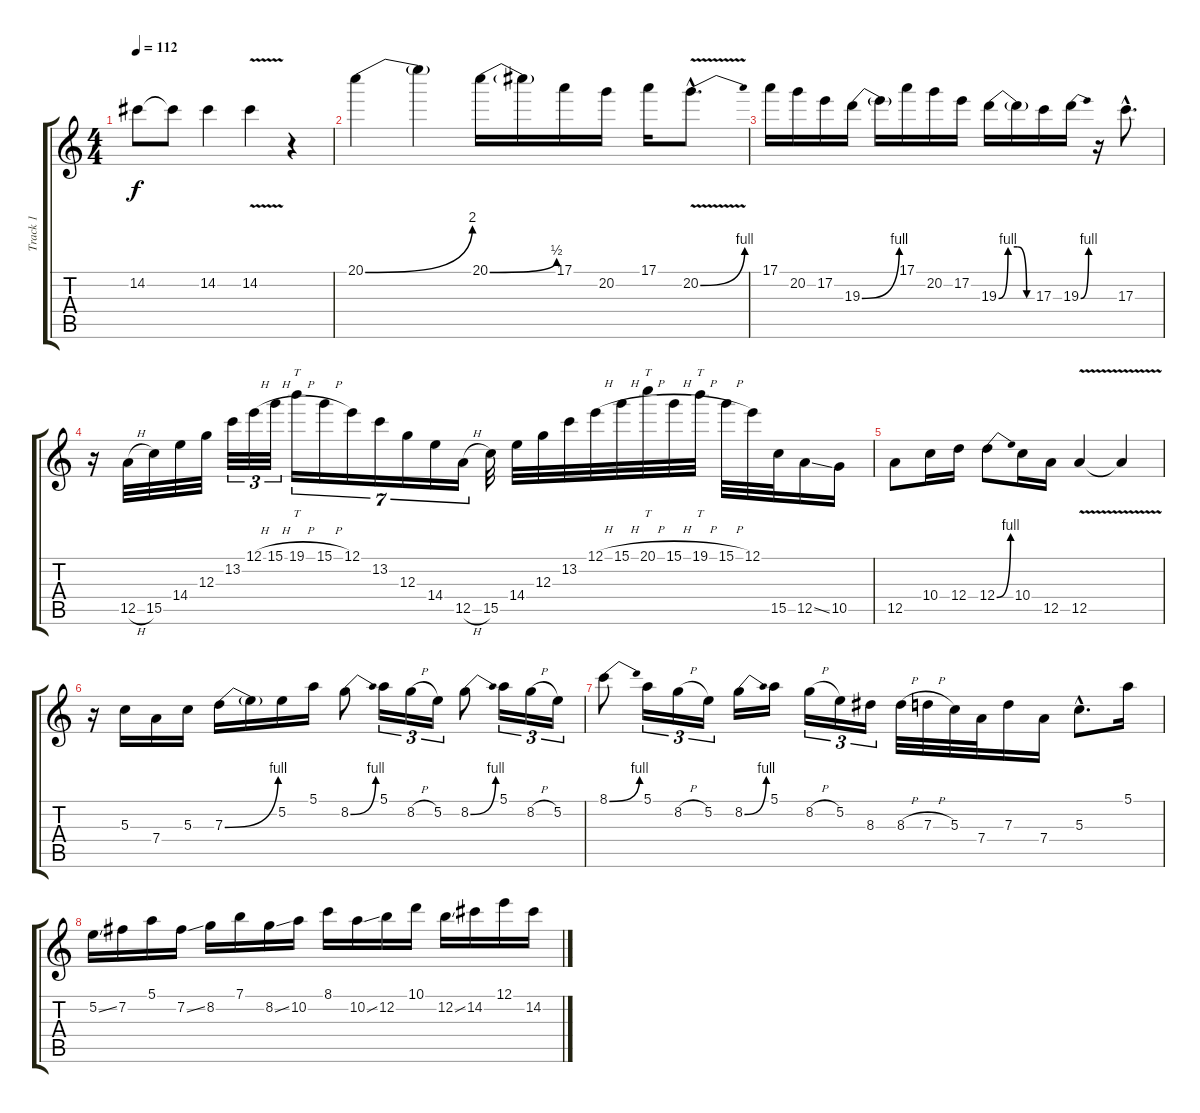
\track ("Track 1" "Track 1") {instrument overdrivenguitar}
\staff {score tabs}
\tuning (E4 B3 G3 D3 A2 E2) {hide}
\ts (4 4)
\tempo 112
\clef g2
\ks c
14.2{t}.8{dy f} 14.2{t}.8 14.2.4 14.2{v}.4 r.4 |
20.1{be (bend 0 0 60 8)}.4 20.1{t}.4 20.1{be (bend 0 0 60 2)}.16 20.1{t}.16 17.1.16 20.2.16 17.1.16 20.2{be (bend 0 0 60 4) v hac}.8{d} |
17.1.16 20.2.16 17.2.16 19.3{be (bend 0 0 60 4)}.16 19.3{t}.16 17.1.16 20.2.16 17.2.16 19.3{be (custom 0 0 15 4 30 4 45 0 60 0)}.16 19.3{t}.16 17.3.16 19.3{be (bend 0 0 60 4)}.16 r.16 17.3{hac}.8{d} |
r.16 12.5{h}.32 15.5.32 14.4.32 12.3.32 13.2.32{tu (3 2)} 12.1{h}.32{tu (3 2)} 15.1{h}.32{tu (3 2)} 19.1{h}.16{tt tu (7 4)} 15.1{h}.16{tu (7 4)} 12.1.16{tu (7 4)} 13.2.16{tu (7 4)} 12.3.16{tu (7 4)} 14.4.16{tu (7 4)} 12.5{h}.16{tu (7 4)} 15.5.32 14.4.32 12.3.32 13.2.32 12.1{h}.32 15.1{h}.32 20.1{h}.32{tt} 15.1{h}.32 19.1{h}.32{tt} 15.1{h}.32 12.1.32 15.5.32 12.5{ss}.16 10.5.16 |
12.5.8 10.4.16 12.4.16 12.4{be (bend 0 0 60 4)}.8 10.4.16 12.5.16 12.5{v}.4 12.5{t}.4 |
r.16 5.3.16 7.4.16 5.3.16 7.3{be (bend 0 0 60 4)}.16 7.3{t}.16 5.2.16 5.1.16 8.2{be (bend 0 0 60 4)}.8 5.1.16{tu (3 2)} 8.2{h}.16{tu (3 2)} 5.2.16{tu (3 2)} 8.2{be (bend 0 0 60 4)}.8 5.1.16{tu (3 2)} 8.2{h}.16{tu (3 2)} 5.2.16{tu (3 2)} |
8.1{be (bend 0 0 60 4)}.8 5.1.16{tu (3 2)} 8.2{h}.16{tu (3 2)} 5.2.16{tu (3 2)} 8.2{be (bend 0 0 60 4)}.16 5.1.16 8.2{h}.16{tu (3 2)} 5.2.16{tu (3 2)} 8.3.16{tu (3 2)} 8.3{h}.32 7.3{h}.32 5.3.32 7.4.32 7.3.16 7.4.16 5.3{hac}.8{d} 5.1.16 |
5.2{ss}.16 7.2.16 5.1.16 7.2{ss}.16 8.2.16 7.1.16 8.2{ss}.16 10.2.16 8.1.16 10.2{ss}.16 12.2.16 10.1.16 12.2{ss}.16 14.2.16 12.1.16 14.2{ss}.16
